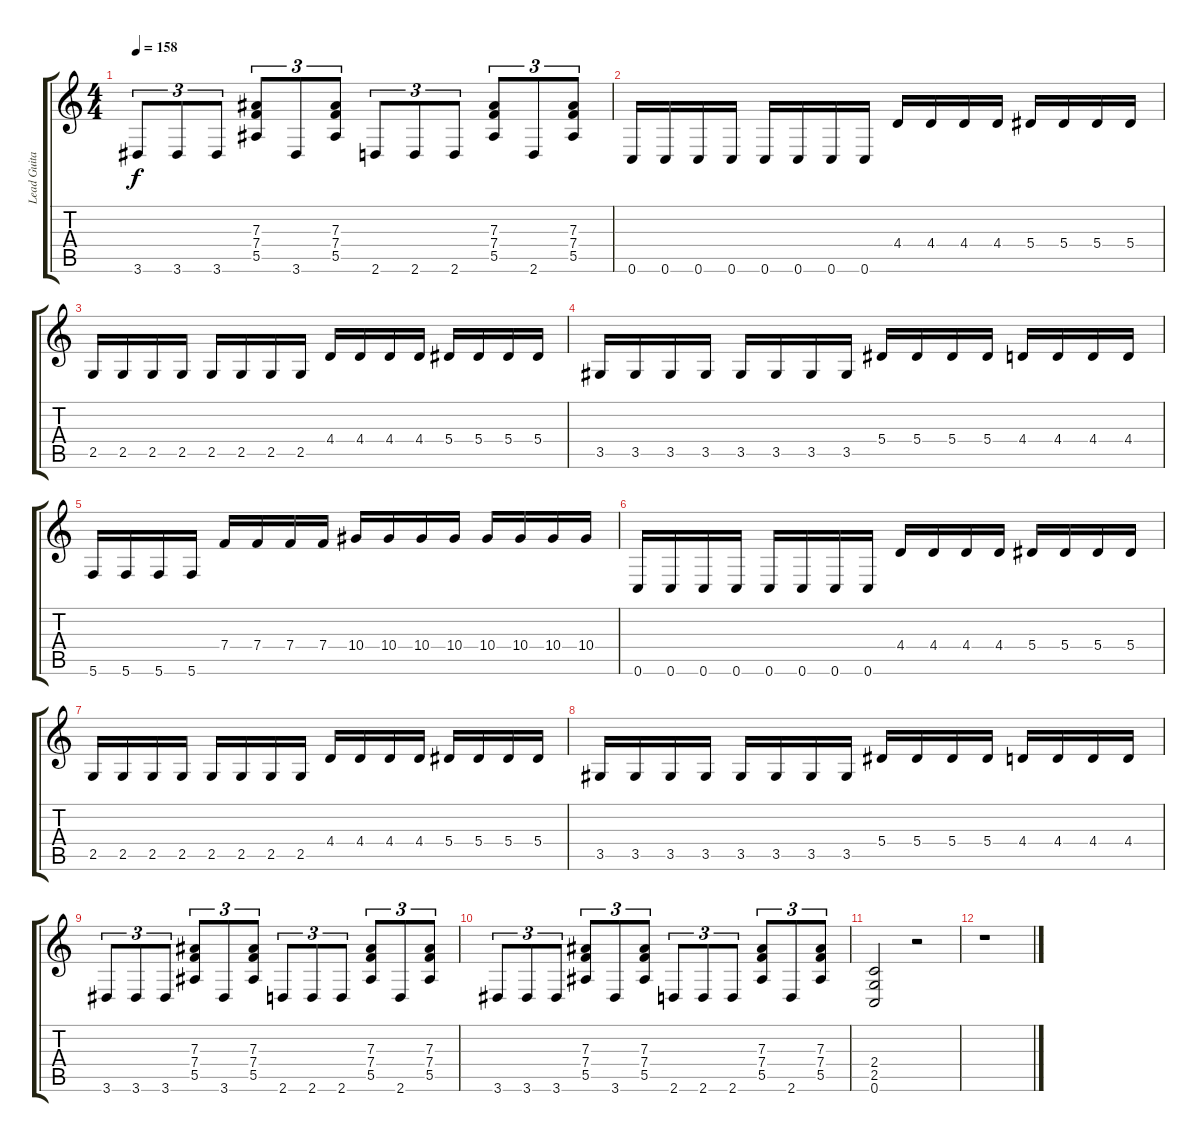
\track ("Lead Guitar" "Lead Guita") {instrument distortionguitar}
\staff {score tabs}
\tuning (C4 G3 Eb3 Bb2 F2 C2) {hide}
\ts (4 4)
\tempo 158
\clef g2
\ks c
3.6.8{tu (3 2) dy f} 3.6.8{tu (3 2)} 3.6.8{tu (3 2)} (7.3 7.4 5.5).8{tu (3 2)} 3.6.8{tu (3 2)} (7.3 7.4 5.5).8{tu (3 2)} 2.6.8{tu (3 2)} 2.6.8{tu (3 2)} 2.6.8{tu (3 2)} (7.3 7.4 5.5).8{tu (3 2)} 2.6.8{tu (3 2)} (7.3 7.4 5.5).8{tu (3 2)} |
0.6.16 0.6.16 0.6.16 0.6.16 0.6.16 0.6.16 0.6.16 0.6.16 4.4.16 4.4.16 4.4.16 4.4.16 5.4.16 5.4.16 5.4.16 5.4.16 |
2.5.16 2.5.16 2.5.16 2.5.16 2.5.16 2.5.16 2.5.16 2.5.16 4.4.16 4.4.16 4.4.16 4.4.16 5.4.16 5.4.16 5.4.16 5.4.16 |
3.5.16 3.5.16 3.5.16 3.5.16 3.5.16 3.5.16 3.5.16 3.5.16 5.4.16 5.4.16 5.4.16 5.4.16 4.4.16 4.4.16 4.4.16 4.4.16 |
5.6.16 5.6.16 5.6.16 5.6.16 7.4.16 7.4.16 7.4.16 7.4.16 10.4.16 10.4.16 10.4.16 10.4.16 10.4.16 10.4.16 10.4.16 10.4.16 |
0.6.16 0.6.16 0.6.16 0.6.16 0.6.16 0.6.16 0.6.16 0.6.16 4.4.16 4.4.16 4.4.16 4.4.16 5.4.16 5.4.16 5.4.16 5.4.16 |
2.5.16 2.5.16 2.5.16 2.5.16 2.5.16 2.5.16 2.5.16 2.5.16 4.4.16 4.4.16 4.4.16 4.4.16 5.4.16 5.4.16 5.4.16 5.4.16 |
3.5.16 3.5.16 3.5.16 3.5.16 3.5.16 3.5.16 3.5.16 3.5.16 5.4.16 5.4.16 5.4.16 5.4.16 4.4.16 4.4.16 4.4.16 4.4.16 |
3.6.8{tu (3 2)} 3.6.8{tu (3 2)} 3.6.8{tu (3 2)} (7.3 7.4 5.5).8{tu (3 2)} 3.6.8{tu (3 2)} (7.3 7.4 5.5).8{tu (3 2)} 2.6.8{tu (3 2)} 2.6.8{tu (3 2)} 2.6.8{tu (3 2)} (7.3 7.4 5.5).8{tu (3 2)} 2.6.8{tu (3 2)} (7.3 7.4 5.5).8{tu (3 2)} |
3.6.8{tu (3 2)} 3.6.8{tu (3 2)} 3.6.8{tu (3 2)} (7.3 7.4 5.5).8{tu (3 2)} 3.6.8{tu (3 2)} (7.3 7.4 5.5).8{tu (3 2)} 2.6.8{tu (3 2)} 2.6.8{tu (3 2)} 2.6.8{tu (3 2)} (7.3 7.4 5.5).8{tu (3 2)} 2.6.8{tu (3 2)} (7.3 7.4 5.5).8{tu (3 2)} |
(2.4 2.5 0.6).2 r.2 |
r.1
